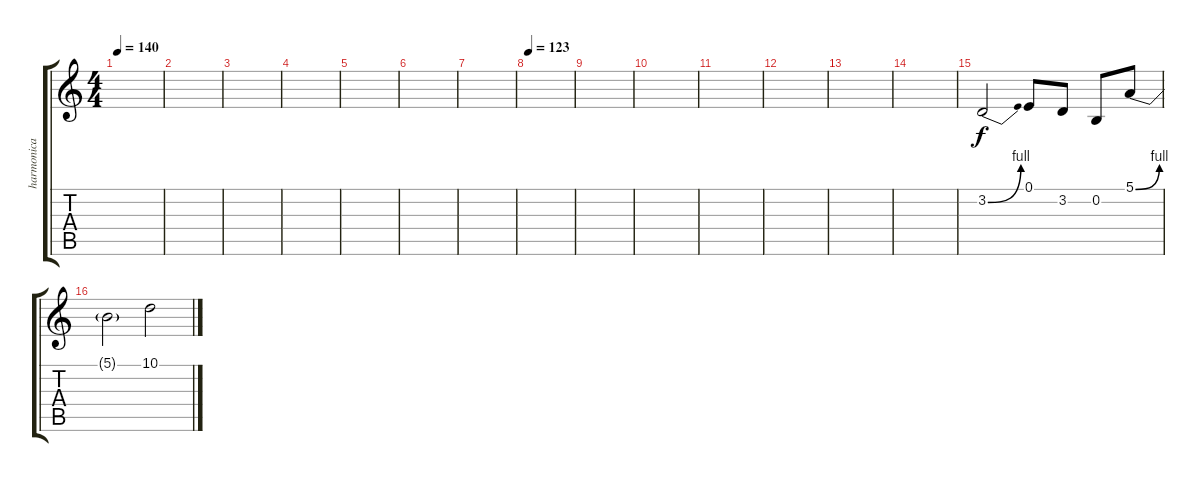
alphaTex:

\track ("harmonica" "harmonica") {instrument harmonica}
\staff {score tabs}
\tuning (E4 B3 G3 D3 A2 E2) {hide}
\ts (4 4)
\tempo 140
\clef g2
\ks c
|
|
|
|
|
|
|
\tempo 123
|
|
|
|
|
|
|
3.2{be (bend 0 0 60 4)}.2{dy f volume 8} 0.1.8 3.2.8 0.2.8 5.1{be (bend 0 0 60 4)}.8 |
5.1{t}.2 10.1.2
